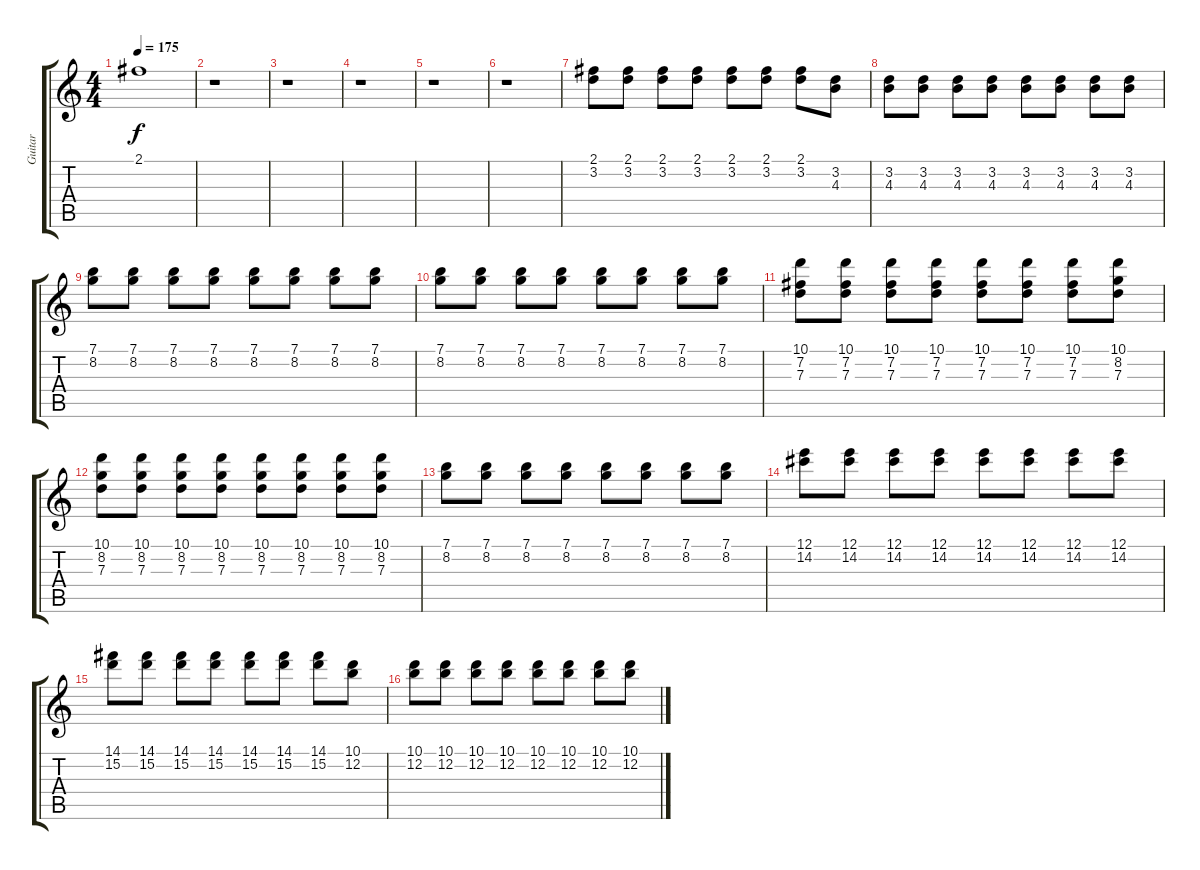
\track ("Guitar" "Guitar") {instrument overdrivenguitar}
\staff {score tabs}
\tuning (E4 B3 G3 D3 A2 E2) {hide}
\ts (4 4)
\tempo 175
\clef g2
\ks c
2.1{t}.1{dy f} |
r.1 |
r.1 |
r.1 |
r.1 |
r.1 |
(2.1 3.2).8 (2.1 3.2).8 (2.1 3.2).8 (2.1 3.2).8 (2.1 3.2).8 (2.1 3.2).8 (2.1 3.2).8 (3.2 4.3).8 |
(3.2 4.3).8 (3.2 4.3).8 (3.2 4.3).8 (3.2 4.3).8 (3.2 4.3).8 (3.2 4.3).8 (3.2 4.3).8 (3.2 4.3).8 |
(7.1 8.2).8 (7.1 8.2).8 (7.1 8.2).8 (7.1 8.2).8 (7.1 8.2).8 (7.1 8.2).8 (7.1 8.2).8 (7.1 8.2).8 |
(7.1 8.2).8 (7.1 8.2).8 (7.1 8.2).8 (7.1 8.2).8 (7.1 8.2).8 (7.1 8.2).8 (7.1 8.2).8 (7.1 8.2).8 |
(10.1 7.2 7.3).8 (10.1 7.2 7.3).8 (10.1 7.2 7.3).8 (10.1 7.2 7.3).8 (10.1 7.2 7.3).8 (10.1 7.2 7.3).8 (10.1 7.2 7.3).8 (10.1 8.2 7.3).8 |
(10.1 8.2 7.3).8 (10.1 8.2 7.3).8 (10.1 8.2 7.3).8 (10.1 8.2 7.3).8 (10.1 8.2 7.3).8 (10.1 8.2 7.3).8 (10.1 8.2 7.3).8 (10.1 8.2 7.3).8 |
(7.1 8.2).8 (7.1 8.2).8 (7.1 8.2).8 (7.1 8.2).8 (7.1 8.2).8 (7.1 8.2).8 (7.1 8.2).8 (7.1 8.2).8 |
(12.1 14.2).8 (12.1 14.2).8 (12.1 14.2).8 (12.1 14.2).8 (12.1 14.2).8 (12.1 14.2).8 (12.1 14.2).8 (12.1 14.2).8 |
(14.1 15.2).8 (14.1 15.2).8 (14.1 15.2).8 (14.1 15.2).8 (14.1 15.2).8 (14.1 15.2).8 (14.1 15.2).8 (10.1 12.2).8 |
(10.1 12.2).8 (10.1 12.2).8 (10.1 12.2).8 (10.1 12.2).8 (10.1 12.2).8 (10.1 12.2).8 (10.1 12.2).8 (10.1 12.2).8
